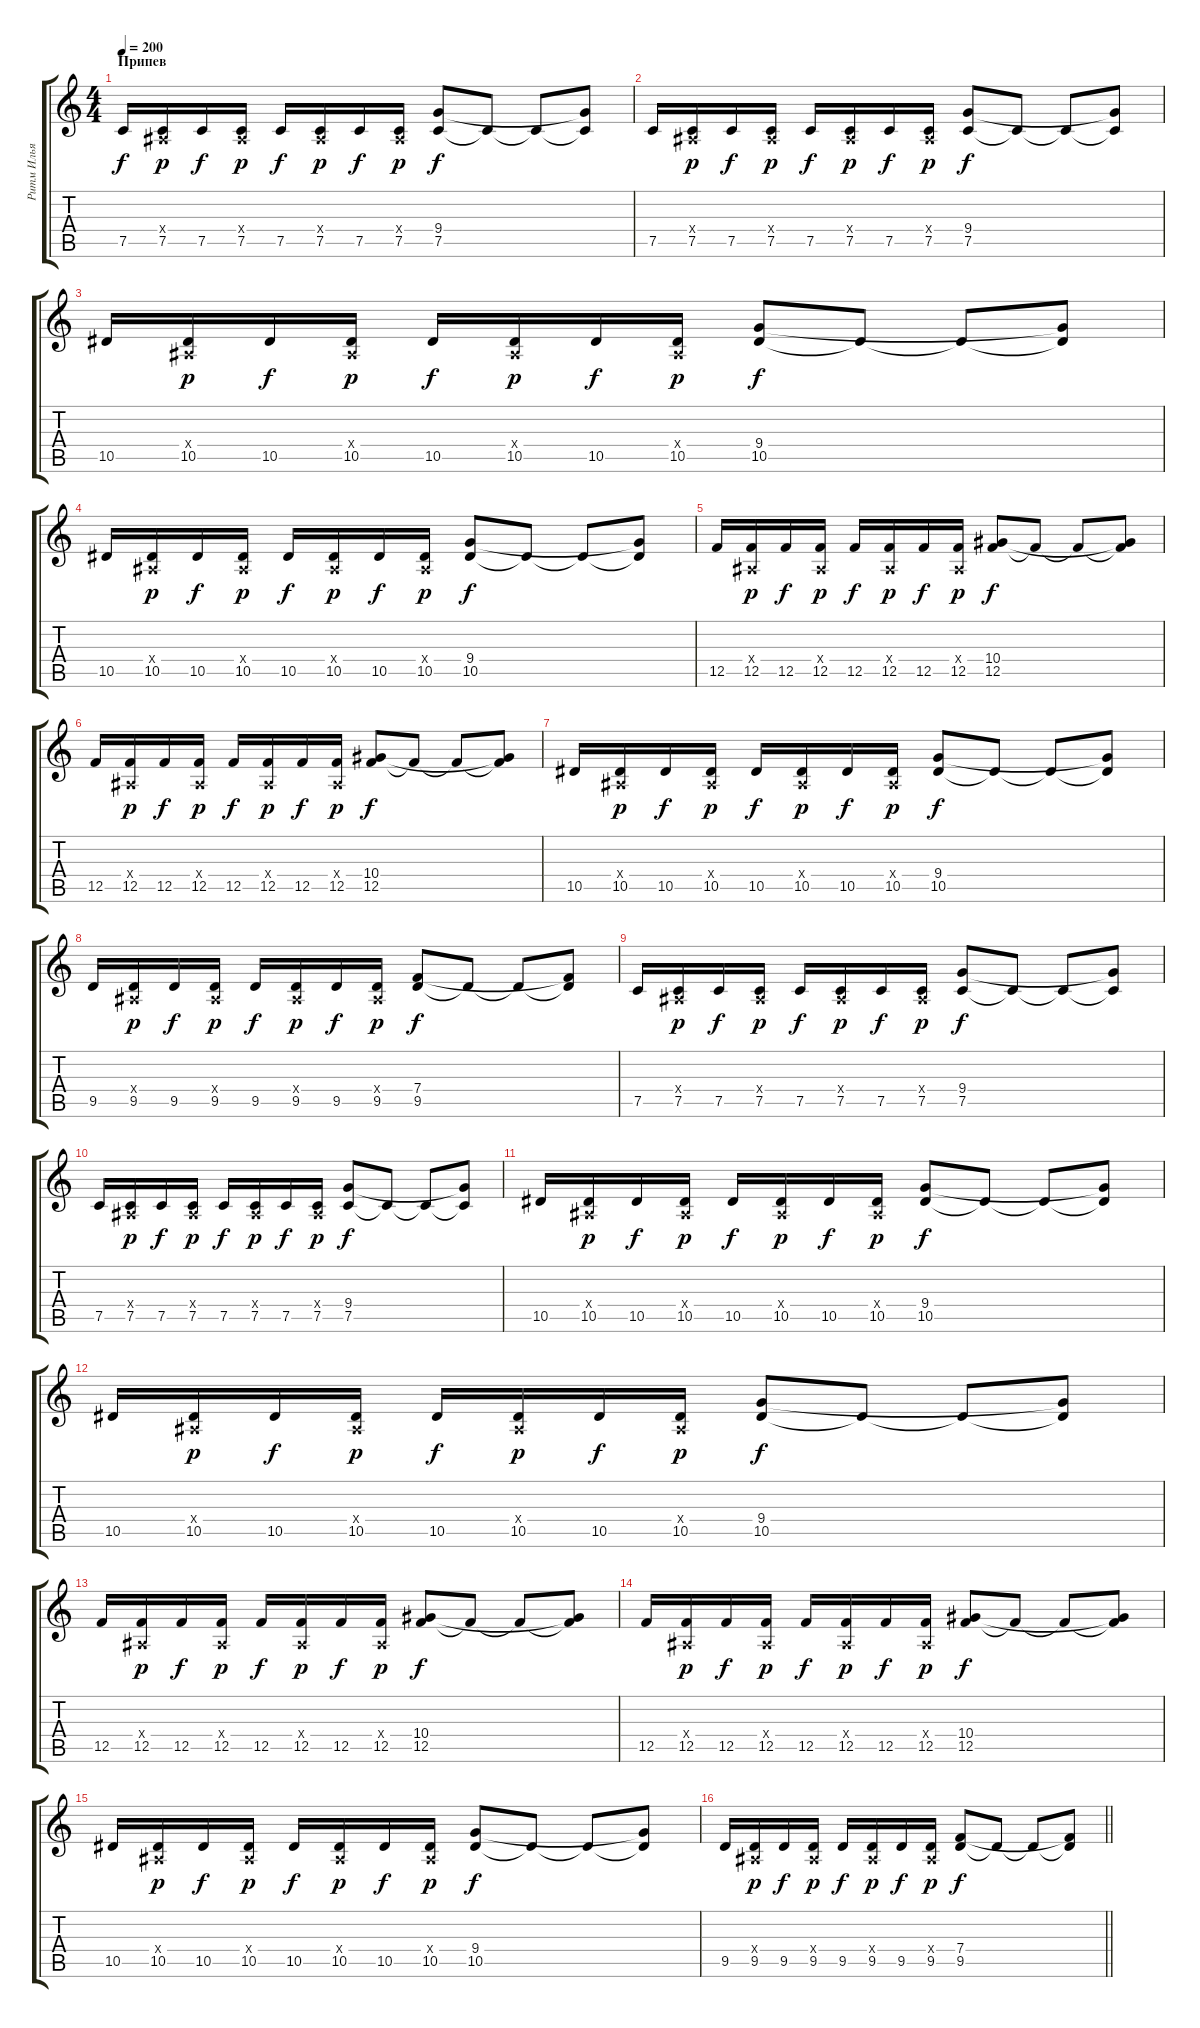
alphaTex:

\track ("Ритм Илья" "Ритм Илья") {instrument overdrivenguitar}
\staff {score tabs}
\tuning (C4 G3 Eb3 Bb2 F2 C2) {hide}
\ts (4 4)
\section ("" "Припев")
\tempo 200
\clef g2
\ks c
7.5.16{dy f} (0.4{x} 7.5).16{dy p} 7.5.16{dy f} (0.4{x} 7.5).16{dy p} 7.5.16{dy f} (0.4{x} 7.5).16{dy p} 7.5.16{dy f} (0.4{x} 7.5).16{dy p} (9.4 7.5).8{dy f} 7.5{t}.8 7.5{t}.8 (9.4{t} 7.5{t}).8 |
7.5.16 (0.4{x} 7.5).16{dy p} 7.5.16{dy f} (0.4{x} 7.5).16{dy p} 7.5.16{dy f} (0.4{x} 7.5).16{dy p} 7.5.16{dy f} (0.4{x} 7.5).16{dy p} (9.4 7.5).8{dy f} 7.5{t}.8 7.5{t}.8 (9.4{t} 7.5{t}).8 |
10.5.16 (0.4{x} 10.5).16{dy p} 10.5.16{dy f} (0.4{x} 10.5).16{dy p} 10.5.16{dy f} (0.4{x} 10.5).16{dy p} 10.5.16{dy f} (0.4{x} 10.5).16{dy p} (9.4 10.5).8{dy f} 10.5{t}.8 10.5{t}.8 (9.4{t} 10.5{t}).8 |
10.5.16 (0.4{x} 10.5).16{dy p} 10.5.16{dy f} (0.4{x} 10.5).16{dy p} 10.5.16{dy f} (0.4{x} 10.5).16{dy p} 10.5.16{dy f} (0.4{x} 10.5).16{dy p} (9.4 10.5).8{dy f} 10.5{t}.8 10.5{t}.8 (9.4{t} 10.5{t}).8 |
12.5.16 (0.4{x} 12.5).16{dy p} 12.5.16{dy f} (0.4{x} 12.5).16{dy p} 12.5.16{dy f} (0.4{x} 12.5).16{dy p} 12.5.16{dy f} (0.4{x} 12.5).16{dy p} (10.4 12.5).8{dy f} 12.5{t}.8 12.5{t}.8 (10.4{t} 12.5{t}).8 |
12.5.16 (0.4{x} 12.5).16{dy p} 12.5.16{dy f} (0.4{x} 12.5).16{dy p} 12.5.16{dy f} (0.4{x} 12.5).16{dy p} 12.5.16{dy f} (0.4{x} 12.5).16{dy p} (10.4 12.5).8{dy f} 12.5{t}.8 12.5{t}.8 (10.4{t} 12.5{t}).8 |
10.5.16 (0.4{x} 10.5).16{dy p} 10.5.16{dy f} (0.4{x} 10.5).16{dy p} 10.5.16{dy f} (0.4{x} 10.5).16{dy p} 10.5.16{dy f} (0.4{x} 10.5).16{dy p} (9.4 10.5).8{dy f} 10.5{t}.8 10.5{t}.8 (9.4{t} 10.5{t}).8 |
9.5.16 (0.4{x} 9.5).16{dy p} 9.5.16{dy f} (0.4{x} 9.5).16{dy p} 9.5.16{dy f} (0.4{x} 9.5).16{dy p} 9.5.16{dy f} (0.4{x} 9.5).16{dy p} (7.4 9.5).8{dy f} 9.5{t}.8 9.5{t}.8 (7.4{t} 9.5{t}).8 |
7.5.16 (0.4{x} 7.5).16{dy p} 7.5.16{dy f} (0.4{x} 7.5).16{dy p} 7.5.16{dy f} (0.4{x} 7.5).16{dy p} 7.5.16{dy f} (0.4{x} 7.5).16{dy p} (9.4 7.5).8{dy f} 7.5{t}.8 7.5{t}.8 (9.4{t} 7.5{t}).8 |
7.5.16 (0.4{x} 7.5).16{dy p} 7.5.16{dy f} (0.4{x} 7.5).16{dy p} 7.5.16{dy f} (0.4{x} 7.5).16{dy p} 7.5.16{dy f} (0.4{x} 7.5).16{dy p} (9.4 7.5).8{dy f} 7.5{t}.8 7.5{t}.8 (9.4{t} 7.5{t}).8 |
10.5.16 (0.4{x} 10.5).16{dy p} 10.5.16{dy f} (0.4{x} 10.5).16{dy p} 10.5.16{dy f} (0.4{x} 10.5).16{dy p} 10.5.16{dy f} (0.4{x} 10.5).16{dy p} (9.4 10.5).8{dy f} 10.5{t}.8 10.5{t}.8 (9.4{t} 10.5{t}).8 |
10.5.16 (0.4{x} 10.5).16{dy p} 10.5.16{dy f} (0.4{x} 10.5).16{dy p} 10.5.16{dy f} (0.4{x} 10.5).16{dy p} 10.5.16{dy f} (0.4{x} 10.5).16{dy p} (9.4 10.5).8{dy f} 10.5{t}.8 10.5{t}.8 (9.4{t} 10.5{t}).8 |
12.5.16 (0.4{x} 12.5).16{dy p} 12.5.16{dy f} (0.4{x} 12.5).16{dy p} 12.5.16{dy f} (0.4{x} 12.5).16{dy p} 12.5.16{dy f} (0.4{x} 12.5).16{dy p} (10.4 12.5).8{dy f} 12.5{t}.8 12.5{t}.8 (10.4{t} 12.5{t}).8 |
12.5.16 (0.4{x} 12.5).16{dy p} 12.5.16{dy f} (0.4{x} 12.5).16{dy p} 12.5.16{dy f} (0.4{x} 12.5).16{dy p} 12.5.16{dy f} (0.4{x} 12.5).16{dy p} (10.4 12.5).8{dy f} 12.5{t}.8 12.5{t}.8 (10.4{t} 12.5{t}).8 |
10.5.16 (0.4{x} 10.5).16{dy p} 10.5.16{dy f} (0.4{x} 10.5).16{dy p} 10.5.16{dy f} (0.4{x} 10.5).16{dy p} 10.5.16{dy f} (0.4{x} 10.5).16{dy p} (9.4 10.5).8{dy f} 10.5{t}.8 10.5{t}.8 (9.4{t} 10.5{t}).8 |
\barLineRight lightlight
9.5.16 (0.4{x} 9.5).16{dy p} 9.5.16{dy f} (0.4{x} 9.5).16{dy p} 9.5.16{dy f} (0.4{x} 9.5).16{dy p} 9.5.16{dy f} (0.4{x} 9.5).16{dy p} (7.4 9.5).8{dy f} 9.5{t}.8 9.5{t}.8 (7.4{t} 9.5{t}).8
